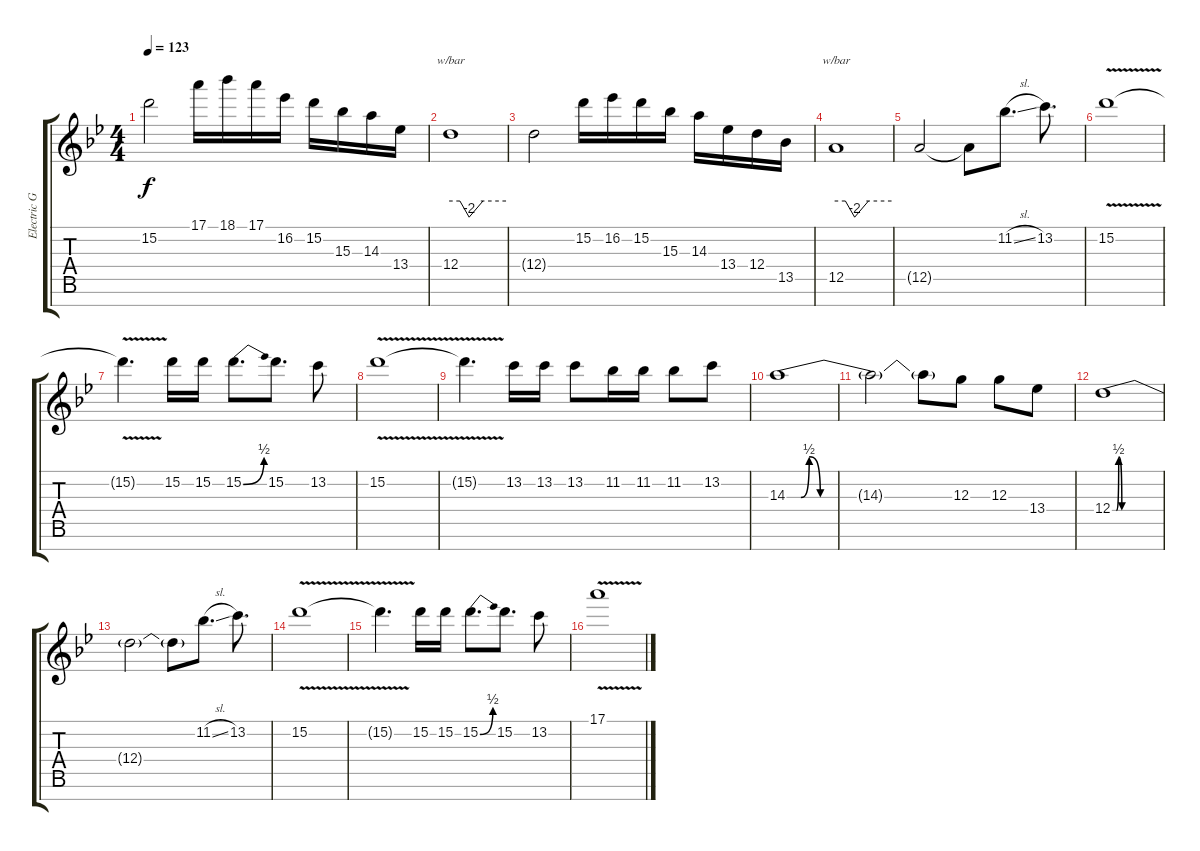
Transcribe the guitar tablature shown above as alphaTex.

\track ("Electric Guitar" "Electric G") {instrument distortionguitar}
\staff {score tabs}
\tuning (E4 B3 G3 D3 A2 E2 B1) {hide}
\ts (4 4)
\tempo 123
\clef g2
\ks bb
15.2{t}.2{dy f} 17.1.16 18.1.16 17.1.16 16.2.16 15.2.16 15.3.16 14.3.16 13.4.16 |
12.4.1{tbe (custom default 0 0 10 0 20 -8 35 0 60 0)} |
12.4{t}.2 15.2.16 16.2.16 15.2.16 15.3.16 14.3.16 13.4.16 12.4.16 13.5.16 |
12.5.1{tbe (custom default 0 0 10 0 20 -8 35 0 60 0)} |
12.5{t}.2 12.5{t}.8 11.2{sl}.8{d} 13.2.8{d} |
15.2{v}.1 |
15.2{t}.4{d} 15.2.16 15.2.16 15.2{be (bend 0 0 60 2)}.8{d} 15.2.8{d} 13.2.8 |
15.2{v}.1 |
15.2{t}.4{d} 13.2.16 13.2.16 13.2.8 11.2.16 11.2.16 11.2.8 13.2.8 |
14.3{be (custom 0 0 5 0 8 2 12 0 30 0 60 0)}.1 |
14.3{t}.2 14.3{t}.8 12.3.8 12.3.8 13.4.8 |
12.4{be (custom 0 0 5 0 8 2 12 0 60 0)}.1 |
12.4{t}.2 12.4{t}.8 11.2{sl}.8{d} 13.2.8{d} |
15.2{v}.1 |
15.2{t}.4{d} 15.2.16 15.2.16 15.2{be (bend 0 0 60 2)}.8{d} 15.2.8{d} 13.2.8 |
17.1{v}.1
